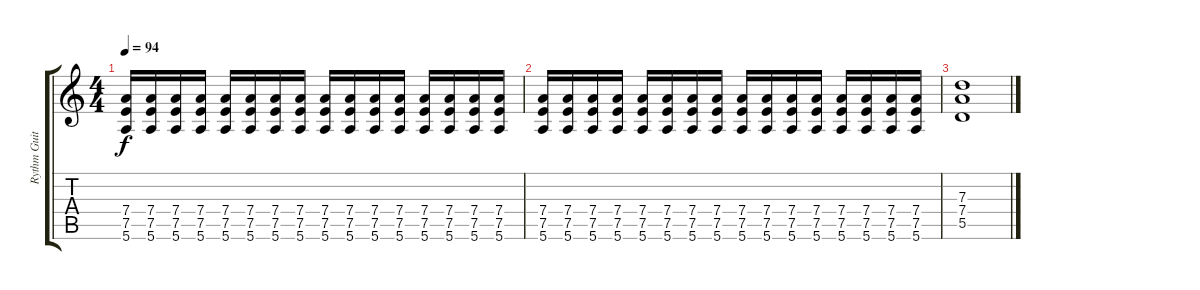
\track ("Rythm Guitar" "Rythm Guit") {instrument overdrivenguitar}
\staff {score tabs}
\tuning (E4 B3 G3 D3 A2 E2) {hide}
\ts (4 4)
\tempo 94
\clef g2
\ks c
(7.4 7.5 5.6).16{dy f} (7.4 7.5 5.6).16 (7.4 7.5 5.6).16 (7.4 7.5 5.6).16 (7.4 7.5 5.6).16 (7.4 7.5 5.6).16 (7.4 7.5 5.6).16 (7.4 7.5 5.6).16 (7.4 7.5 5.6).16 (7.4 7.5 5.6).16 (7.4 7.5 5.6).16 (7.4 7.5 5.6).16 (7.4 7.5 5.6).16 (7.4 7.5 5.6).16 (7.4 7.5 5.6).16 (7.4 7.5 5.6).16 |
(7.4 7.5 5.6).16 (7.4 7.5 5.6).16 (7.4 7.5 5.6).16 (7.4 7.5 5.6).16 (7.4 7.5 5.6).16 (7.4 7.5 5.6).16 (7.4 7.5 5.6).16 (7.4 7.5 5.6).16 (7.4 7.5 5.6).16 (7.4 7.5 5.6).16 (7.4 7.5 5.6).16 (7.4 7.5 5.6).16 (7.4 7.5 5.6).16 (7.4 7.5 5.6).16 (7.4 7.5 5.6).16 (7.4 7.5 5.6).16 |
(7.3 7.4 5.5).1
